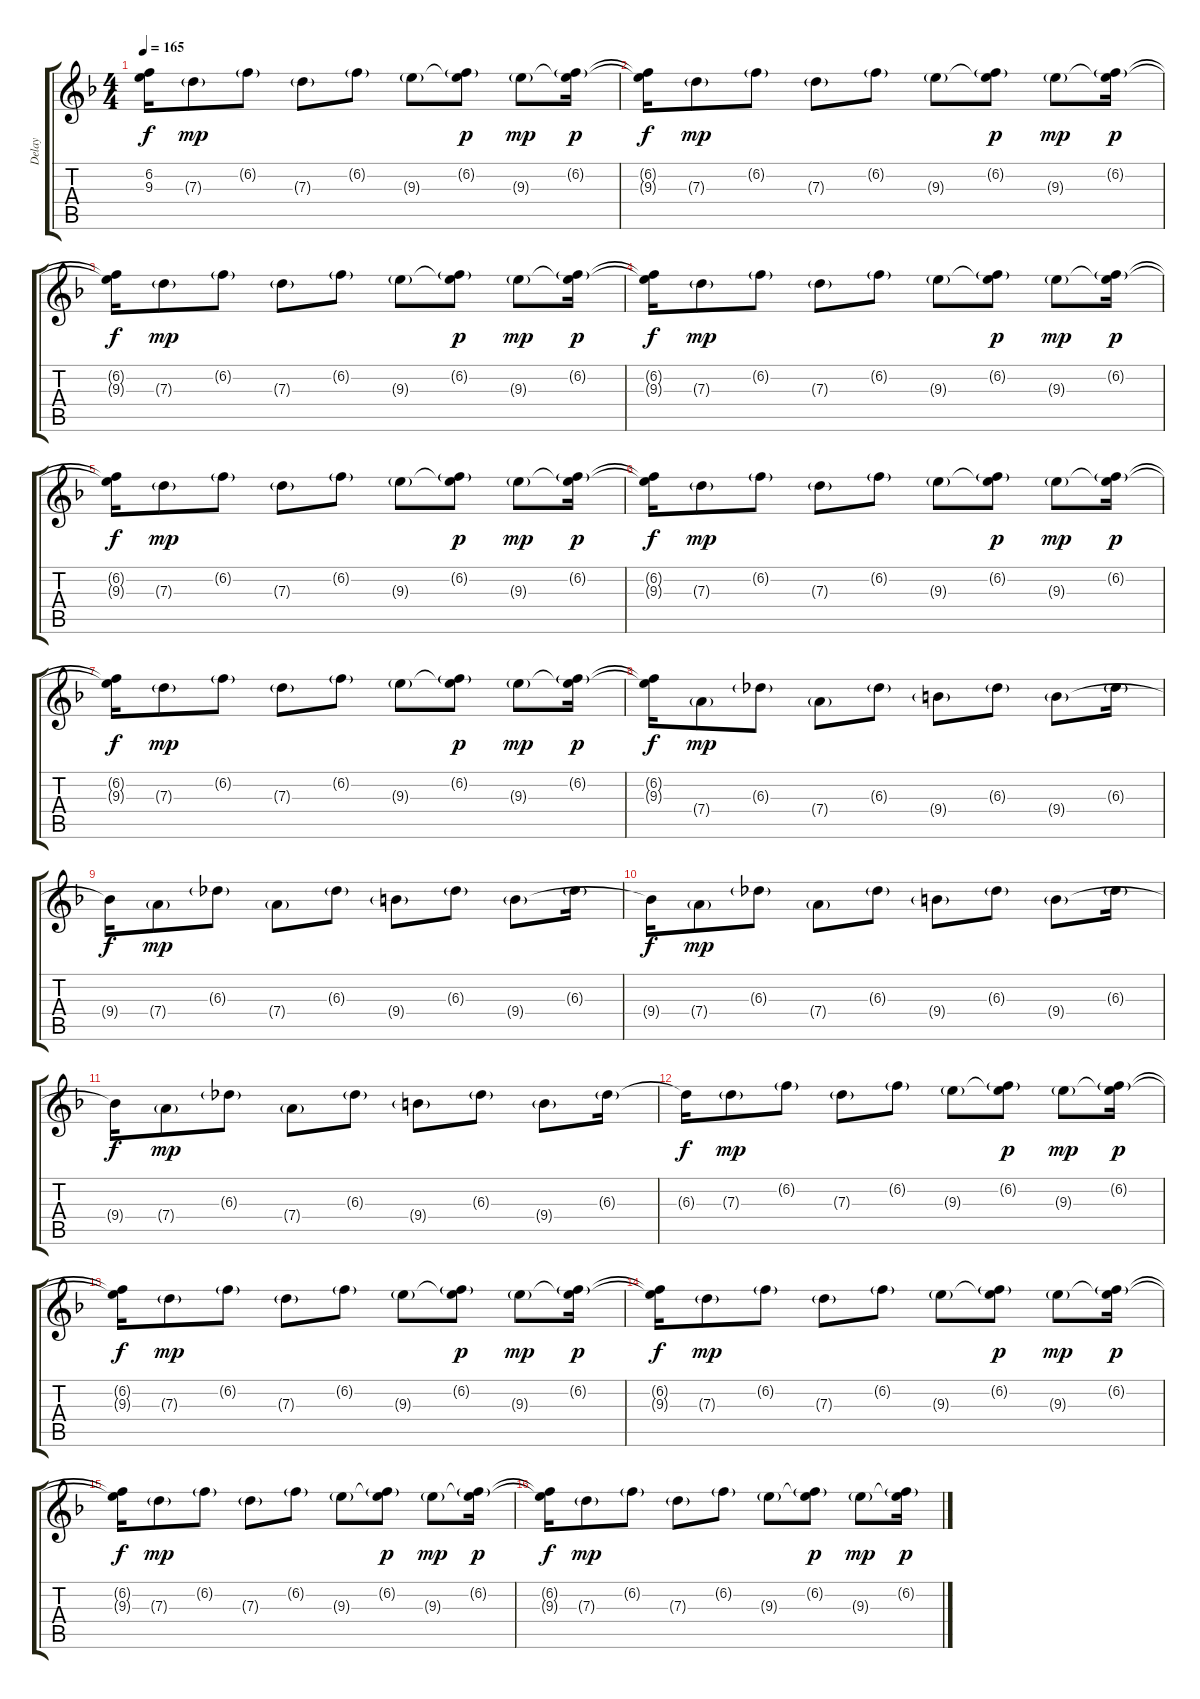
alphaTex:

\track ("Delay" "Delay") {instrument electricguitarclean}
\staff {score tabs}
\tuning (E4 B3 G3 D3 A2 E2) {hide}
\ts (4 4)
\tempo 165
\clef g2
\ks dminor
(6.2{t} 9.3{t}).16{dy f} 7.3{g}.8{dy mp} 6.2{g}.8 7.3{g}.8 6.2{g}.8 9.3{g}.8 (6.2{g} 9.3{t}).8{dy p} 9.3{g}.8{dy mp} (6.2{g} 9.3{t}).16{dy p} |
(6.2{t} 9.3{t}).16{dy f} 7.3{g}.8{dy mp} 6.2{g}.8 7.3{g}.8 6.2{g}.8 9.3{g}.8 (6.2{g} 9.3{t}).8{dy p} 9.3{g}.8{dy mp} (6.2{g} 9.3{t}).16{dy p} |
(6.2{t} 9.3{t}).16{dy f} 7.3{g}.8{dy mp} 6.2{g}.8 7.3{g}.8 6.2{g}.8 9.3{g}.8 (6.2{g} 9.3{t}).8{dy p} 9.3{g}.8{dy mp} (6.2{g} 9.3{t}).16{dy p} |
(6.2{t} 9.3{t}).16{dy f} 7.3{g}.8{dy mp} 6.2{g}.8 7.3{g}.8 6.2{g}.8 9.3{g}.8 (6.2{g} 9.3{t}).8{dy p} 9.3{g}.8{dy mp} (6.2{g} 9.3{t}).16{dy p} |
(6.2{t} 9.3{t}).16{dy f} 7.3{g}.8{dy mp} 6.2{g}.8 7.3{g}.8 6.2{g}.8 9.3{g}.8 (6.2{g} 9.3{t}).8{dy p} 9.3{g}.8{dy mp} (6.2{g} 9.3{t}).16{dy p} |
(6.2{t} 9.3{t}).16{dy f} 7.3{g}.8{dy mp} 6.2{g}.8 7.3{g}.8 6.2{g}.8 9.3{g}.8 (6.2{g} 9.3{t}).8{dy p} 9.3{g}.8{dy mp} (6.2{g} 9.3{t}).16{dy p} |
(6.2{t} 9.3{t}).16{dy f} 7.3{g}.8{dy mp} 6.2{g}.8 7.3{g}.8 6.2{g}.8 9.3{g}.8 (6.2{g} 9.3{t}).8{dy p} 9.3{g}.8{dy mp} (6.2{g} 9.3{t}).16{dy p} |
(6.2{t} 9.3{t}).16{dy f} 7.4{g}.8{dy mp} 6.3{g}.8 7.4{g}.8 6.3{g}.8 9.4{g}.8 6.3{g}.8 9.4{g}.8 6.3{g}.16 |
9.4{t}.16{dy f} 7.4{g}.8{dy mp} 6.3{g}.8 7.4{g}.8 6.3{g}.8 9.4{g}.8 6.3{g}.8 9.4{g}.8 6.3{g}.16 |
9.4{t}.16{dy f} 7.4{g}.8{dy mp} 6.3{g}.8 7.4{g}.8 6.3{g}.8 9.4{g}.8 6.3{g}.8 9.4{g}.8 6.3{g}.16 |
9.4{t}.16{dy f} 7.4{g}.8{dy mp} 6.3{g}.8 7.4{g}.8 6.3{g}.8 9.4{g}.8 6.3{g}.8 9.4{g}.8 6.3{g}.16 |
6.3{t}.16{dy f} 7.3{g}.8{dy mp} 6.2{g}.8 7.3{g}.8 6.2{g}.8 9.3{g}.8 (6.2{g} 9.3{t}).8{dy p} 9.3{g}.8{dy mp} (6.2{g} 9.3{t}).16{dy p} |
(6.2{t} 9.3{t}).16{dy f} 7.3{g}.8{dy mp} 6.2{g}.8 7.3{g}.8 6.2{g}.8 9.3{g}.8 (6.2{g} 9.3{t}).8{dy p} 9.3{g}.8{dy mp} (6.2{g} 9.3{t}).16{dy p} |
(6.2{t} 9.3{t}).16{dy f} 7.3{g}.8{dy mp} 6.2{g}.8 7.3{g}.8 6.2{g}.8 9.3{g}.8 (6.2{g} 9.3{t}).8{dy p} 9.3{g}.8{dy mp} (6.2{g} 9.3{t}).16{dy p} |
(6.2{t} 9.3{t}).16{dy f} 7.3{g}.8{dy mp} 6.2{g}.8 7.3{g}.8 6.2{g}.8 9.3{g}.8 (6.2{g} 9.3{t}).8{dy p} 9.3{g}.8{dy mp} (6.2{g} 9.3{t}).16{dy p} |
(6.2{t} 9.3{t}).16{dy f} 7.3{g}.8{dy mp} 6.2{g}.8 7.3{g}.8 6.2{g}.8 9.3{g}.8 (6.2{g} 9.3{t}).8{dy p} 9.3{g}.8{dy mp} (6.2{g} 9.3{t}).16{dy p}
